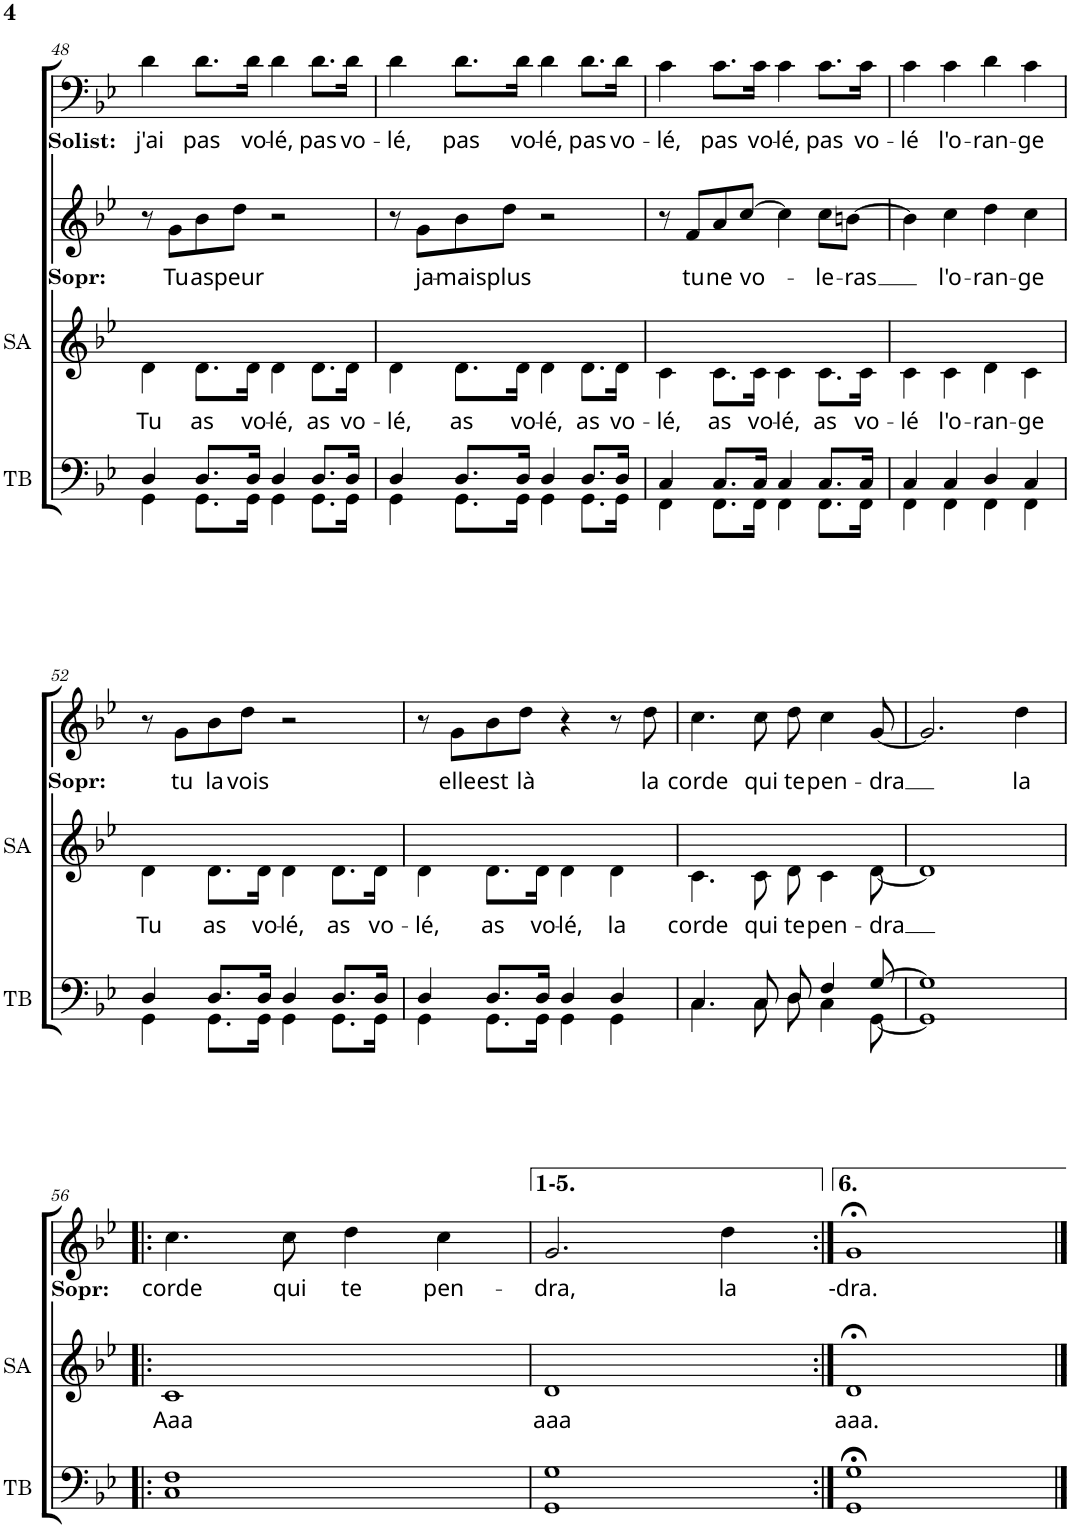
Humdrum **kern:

**kern	**kern	**text	**kern	**text	**harte	**kern	**text	**harte
*part4	*part3	*part3	*part2	*part2	*part2	*part1	*part1	*part1
*staff4	*staff3	*staff3	*staff2	*staff2	*	*staff1	*staff1	*
*I"TB	*I"SA	*	*I"Voice 2	*	*	*I"Voice 1	*	*
*I'TB	*I'SA	*	*	*	*	*	*	*
!!LO:PB:g=z
*clefF4	*clefG2	*	*clefG2	*	*	*clefF4	*	*
*k[b-e-]	*k[b-e-]	*	*k[b-e-]	*	*	*k[b-e-]	*	*
*M4/4	*M4/4	*	*M4/4	*	*	*M4/4	*	*
*met(c)	*met(c)	*	*met(c)	*	*	*met(c)	*	*
=48	=48	=48	=48	=48	=48	=48	=48	=48
*^	*^	*	*	*	*	*	*	*
!	!	!	!	!	!	!	!	!LO:TX:b:B:t=Solist&colon;	!	!
!	!	!	!	!	!LO:TX:b:B:t=Sopr&colon;	!	!	!	!	!
!	!	!	!	!LO:LY:b	!	!	!	!	!LO:LY:b	!LO:H:kt=m
4D/	4GG\	1ryy	4d\	Tu	8r	.	.	4d\	j'ai	G:min
!	!	!	!	!	!	!LO:LY:b	!	!	!	!
.	.	.	.	.	8g\L	Tu	.	.	.	.
!	!	!	!	!LO:LY:b	!	!LO:LY:b	!	!	!LO:LY:b	!
8.D/L	8.GG\L	.	8.d\L	as	8b-\	as	.	8.d\L	pas	.
!	!	!	!	!	!	!LO:LY:b	!	!	!	!
.	.	.	.	.	8dd\J	peur	.	.	.	.
!	!	!	!	!LO:LY:b	!	!	!	!	!LO:LY:b	!
16D/Jk	16GG\Jk	.	16d\Jk	vo-	.	.	.	16d\Jk	vo-	.
!	!	!	!	!LO:LY:b	!	!	!	!	!LO:LY:b	!
4D/	4GG\	.	4d\	-lé,	2r	.	.	4d\	-lé,	.
!	!	!	!	!LO:LY:b	!	!	!	!	!LO:LY:b	!
8.D/L	8.GG\L	.	8.d\L	as	.	.	.	8.d\L	pas	.
!	!	!	!	!LO:LY:b	!	!	!	!	!LO:LY:b	!
16D/Jk	16GG\Jk	.	16d\Jk	vo-	.	.	.	16d\Jk	vo-	.
=49	=49	=49	=49	=49	=49	=49	=49	=49	=49	=49
!	!	!	!	!LO:LY:b	!	!	!	!	!LO:LY:b	!
4D/	4GG\	1ryy	4d\	-lé,	8r	.	.	4d\	lé,	.
!	!	!	!	!	!	!LO:LY:b	!	!	!	!
.	.	.	.	.	8g\L	ja-	.	.	.	.
!	!	!	!	!LO:LY:b	!	!LO:LY:b	!	!	!LO:LY:b	!
8.D/L	8.GG\L	.	8.d\L	as	8b-\	-mais	.	8.d\L	pas	.
!	!	!	!	!	!	!LO:LY:b	!	!	!	!
.	.	.	.	.	8dd\J	plus	.	.	.	.
!	!	!	!	!LO:LY:b	!	!	!	!	!LO:LY:b	!
16D/Jk	16GG\Jk	.	16d\Jk	vo-	.	.	.	16d\Jk	vo-	.
!	!	!	!	!LO:LY:b	!	!	!	!	!LO:LY:b	!
4D/	4GG\	.	4d\	-lé,	2r	.	.	4d\	-lé,	.
!	!	!	!	!LO:LY:b	!	!	!	!	!LO:LY:b	!
8.D/L	8.GG\L	.	8.d\L	as	.	.	.	8.d\L	pas	.
!	!	!	!	!LO:LY:b	!	!	!	!	!LO:LY:b	!
16D/Jk	16GG\Jk	.	16d\Jk	vo-	.	.	.	16d\Jk	vo-	.
=50	=50	=50	=50	=50	=50	=50	=50	=50	=50	=50
!	!	!	!	!LO:LY:b	!	!	!	!	!LO:LY:b	!
4C/	4FF\	1ryy	4c\	-lé,	8r	.	.	4c\	-lé,	F:maj
!	!	!	!	!	!	!LO:LY:b	!	!	!	!
.	.	.	.	.	8f/L	tu	.	.	.	.
!	!	!	!	!LO:LY:b	!	!LO:LY:b	!	!	!LO:LY:b	!
8.C/L	8.FF\L	.	8.c\L	as	8a/	ne	.	8.c\L	pas	.
!	!	!	!	!	!	!LO:LY:b	!	!	!	!
.	.	.	.	.	[8cc/J	vo-	.	.	.	.
!	!	!	!	!LO:LY:b	!	!	!	!	!LO:LY:b	!
16C/Jk	16FF\Jk	.	16c\Jk	vo-	.	.	.	16c\Jk	vo-	.
!	!	!	!	!LO:LY:b	!	!	!	!	!LO:LY:b	!
4C/	4FF\	.	4c\	-lé,	4cc\]	.	.	4c\	-lé,	.
!	!	!	!	!LO:LY:b	!	!LO:LY:b	!	!	!LO:LY:b	!
8.C/L	8.FF\L	.	8.c\L	as	8cc\L	-le-	.	8.c\L	pas	.
!	!	!	!	!	!	!LO:LY:b	!	!	!	!
.	.	.	.	.	[8bn\J	-ras	.	.	.	.
!	!	!	!	!LO:LY:b	!	!	!	!	!LO:LY:b	!
16C/Jk	16FF\Jk	.	16c\Jk	vo-	.	.	.	16c\Jk	vo-	.
=51	=51	=51	=51	=51	=51	=51	=51	=51	=51	=51
!	!	!	!	!LO:LY:b	!	!	!	!	!LO:LY:b	!
4C/	4FF\	1ryy	4c\	-lé	4b\]	.	.	4c\	-lé	.
!	!	!	!	!LO:LY:b	!	!LO:LY:b	!	!	!LO:LY:b	!
4C/	4FF\	.	4c\	l'o-	4cc\	l'o-	.	4c\	l'o-	.
!	!	!	!	!LO:LY:b	!	!LO:LY:b	!	!	!LO:LY:b	!
4D/	4FF\	.	4d\	-ran-	4dd\	-ran-	.	4d\	-ran-	.
!	!	!	!	!LO:LY:b	!	!LO:LY:b	!	!	!LO:LY:b	!
4C/	4FF\	.	4c\	-ge	4cc\	-ge	.	4c\	-ge	.
!!LO:LB:g=z
=52	=52	=52	=52	=52	=52	=52	=52	=52	=52	=52
!	!	!	!	!	!LO:TX:b:B:t=Sopr&colon;	!	!	!	!	!
!	!	!	!	!LO:LY:b	!	!	!LO:H:kt=m	!	!	!
4D/	4GG\	1ryy	4d\	Tu	8r	.	G:min	1r	.	.
!	!	!	!	!	!	!LO:LY:b	!	!	!	!
.	.	.	.	.	8g\L	tu	.	.	.	.
!	!	!	!	!LO:LY:b	!	!LO:LY:b	!	!	!	!
8.D/L	8.GG\L	.	8.d\L	as	8b-\	la	.	.	.	.
!	!	!	!	!	!	!LO:LY:b	!	!	!	!
.	.	.	.	.	8dd\J	vois	.	.	.	.
!	!	!	!	!LO:LY:b	!	!	!	!	!	!
16D/Jk	16GG\Jk	.	16d\Jk	vo-	.	.	.	.	.	.
!	!	!	!	!LO:LY:b	!	!	!	!	!	!
4D/	4GG\	.	4d\	-lé,	2r	.	.	.	.	.
!	!	!	!	!LO:LY:b	!	!	!	!	!	!
8.D/L	8.GG\L	.	8.d\L	as	.	.	.	.	.	.
!	!	!	!	!LO:LY:b	!	!	!	!	!	!
16D/Jk	16GG\Jk	.	16d\Jk	vo-	.	.	.	.	.	.
=53	=53	=53	=53	=53	=53	=53	=53	=53	=53	=53
!	!	!	!	!LO:LY:b	!	!	!	!	!	!
4D/	4GG\	1ryy	4d\	-lé,	8r	.	.	1r	.	.
!	!	!	!	!	!	!LO:LY:b	!	!	!	!
.	.	.	.	.	8g\L	elle	.	.	.	.
!	!	!	!	!LO:LY:b	!	!LO:LY:b	!	!	!	!
8.D/L	8.GG\L	.	8.d\L	as	8b-\	est	.	.	.	.
!	!	!	!	!	!	!LO:LY:b	!	!	!	!
.	.	.	.	.	8dd\J	là	.	.	.	.
!	!	!	!	!LO:LY:b	!	!	!	!	!	!
16D/Jk	16GG\Jk	.	16d\Jk	vo-	.	.	.	.	.	.
!	!	!	!	!LO:LY:b	!	!	!	!	!	!
4D/	4GG\	.	4d\	-lé,	4r	.	.	.	.	.
!	!	!	!	!LO:LY:b	!	!	!	!	!	!
4D/	4GG\	.	4d\	la	8r	.	.	.	.	.
!	!	!	!	!	!	!LO:LY:b	!	!	!	!
.	.	.	.	.	8dd\	la	.	.	.	.
=54	=54	=54	=54	=54	=54	=54	=54	=54	=54	=54
!	!	!	!	!LO:LY:b	!	!LO:LY:b	!	!	!	!
4.C/	4.C\	1ryy	4.c\	corde	4.cc\	corde	F:maj	1r	.	.
!	!	!	!	!LO:LY:b	!	!LO:LY:b	!	!	!	!
8C/	8C\	.	8c\	qui	8cc\	qui	.	.	.	.
!	!	!	!	!LO:LY:b	!	!LO:LY:b	!	!	!	!
8D/	8D\	.	8d\	te	8dd\	te	.	.	.	.
!	!	!	!	!LO:LY:b	!	!LO:LY:b	!	!	!	!
4F/	4C\	.	4c\	pen-	4cc\	pen-	.	.	.	.
!	!	!	!	!LO:LY:b	!	!LO:LY:b	!LO:H:kt=m	!	!	!
[8G/	[8GG\	.	[8d\	-dra	[8g/	-dra	G:min	.	.	.
=55	=55	=55	=55	=55	=55	=55	=55	=55	=55	=55
1G]	1GG]	1ryy	1d]	.	2.g/]	.	.	1r	.	.
!	!	!	!	!	!	!LO:LY:b	!	!	!	!
.	.	.	.	.	4dd\	la	.	.	.	.
!!LO:LB:g=z
=56!|:	=56!|:	=56!|:	=56!|:	=56!|:	=56!|:	=56!|:	=56!|:	=56!|:	=56!|:	=56!|:
!	!	!	!	!	!LO:TX:b:B:t=Sopr&colon;	!	!	!	!	!
!	!	!	!	!LO:LY:b	!	!LO:LY:b	!	!	!	!
1F	1C	1ryy	1c	Aaa	4.cc\	corde	F:maj	1r	.	.
!	!	!	!	!	!	!LO:LY:b	!	!	!	!
.	.	.	.	.	8cc\	qui	.	.	.	.
!	!	!	!	!	!	!LO:LY:b	!	!	!	!
.	.	.	.	.	4dd\	te	.	.	.	.
!	!	!	!	!	!	!LO:LY:b	!	!	!	!
.	.	.	.	.	4cc\	pen-	.	.	.	.
=57	=57	=57	=57	=57	=57	=57	=57	=57	=57	=57
!	!	!	!	!LO:LY:b	!	!LO:LY:b	!LO:H:kt=m	!	!	!
1G	1GG	1ryy	1d	aaa	2.g/	-dra,	G:min	1r	.	.
!	!	!	!	!	!	!LO:LY:b	!	!	!	!
.	.	.	.	.	4dd\	la	.	.	.	.
=58:|!	=58:|!	=58:|!	=58:|!	=58:|!	=58:|!	=58:|!	=58:|!	=58:|!	=58:|!	=58:|!
!	!	!	!	!LO:LY:b	!	!LO:LY:b	!LO:H:kt=m	!	!	!
1G;<	1GG;<	1ryy	1d;<	aaa.	1g;<	--dra.	G:min	1r	.	.
*v	*v	*	*	*	*	*	*	*	*	*
*	*v	*v	*	*	*	*	*	*	*
==	==	==	==	==	==	==	==	==
*-	*-	*-	*-	*-	*-	*-	*-	*-
